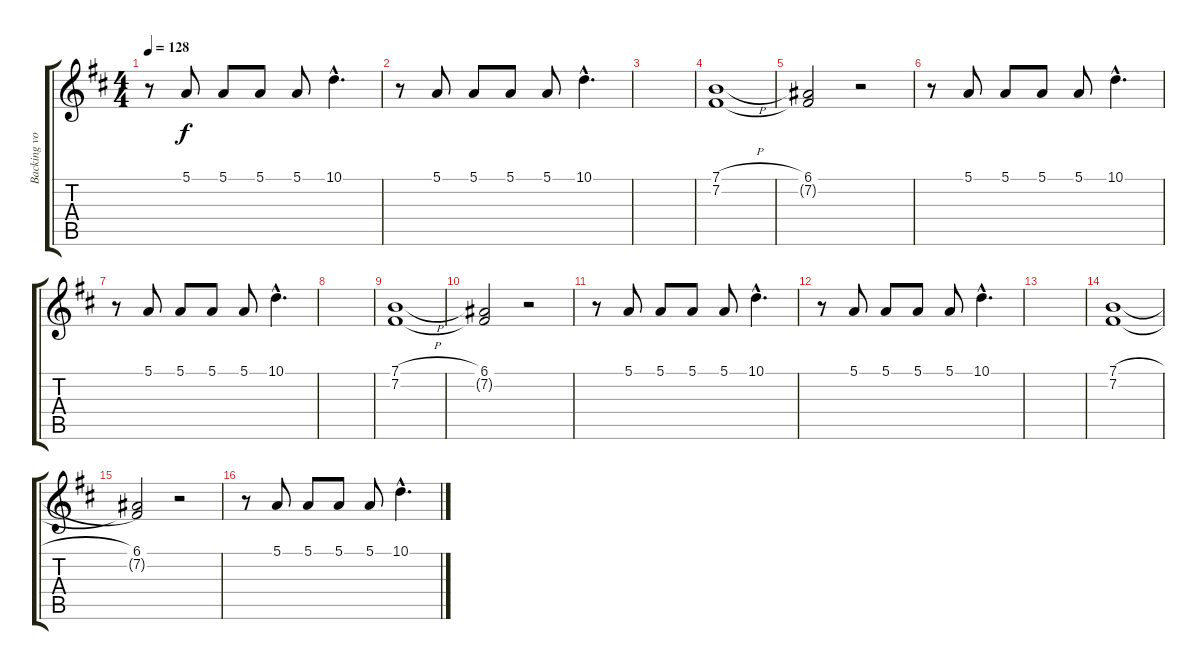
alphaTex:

\track ("Backing vocals" "Backing vo") {instrument choiraahs}
\staff {score tabs}
\tuning (E4 B3 G3 D3 A2 E2) {hide}
\ts (4 4)
\tempo 128
\clef g2
\ks d
r.8{dy f} 5.1.8 5.1.8 5.1.8 5.1.8 10.1{hac}.4{d} |
r.8 5.1.8 5.1.8 5.1.8 5.1.8 10.1{hac}.4{d} |
|
(7.1{h} 7.2).1{volume 13 instrument choiraahs} |
(6.1 7.2{t}).2 r.2{volume 16 instrument synthbrass2} |
r.8 5.1.8 5.1.8 5.1.8 5.1.8 10.1{hac}.4{d} |
r.8 5.1.8 5.1.8 5.1.8 5.1.8 10.1{hac}.4{d} |
|
(7.1{h} 7.2).1{volume 13 instrument choiraahs} |
(6.1 7.2{t}).2 r.2{volume 16 instrument synthbrass2} |
r.8 5.1.8 5.1.8 5.1.8 5.1.8 10.1{hac}.4{d} |
r.8 5.1.8 5.1.8 5.1.8 5.1.8 10.1{hac}.4{d} |
|
(7.1{h} 7.2).1{volume 13 instrument choiraahs} |
(6.1 7.2{t}).2 r.2{volume 16 instrument synthbrass2} |
r.8 5.1.8 5.1.8 5.1.8 5.1.8 10.1{hac}.4{d}
